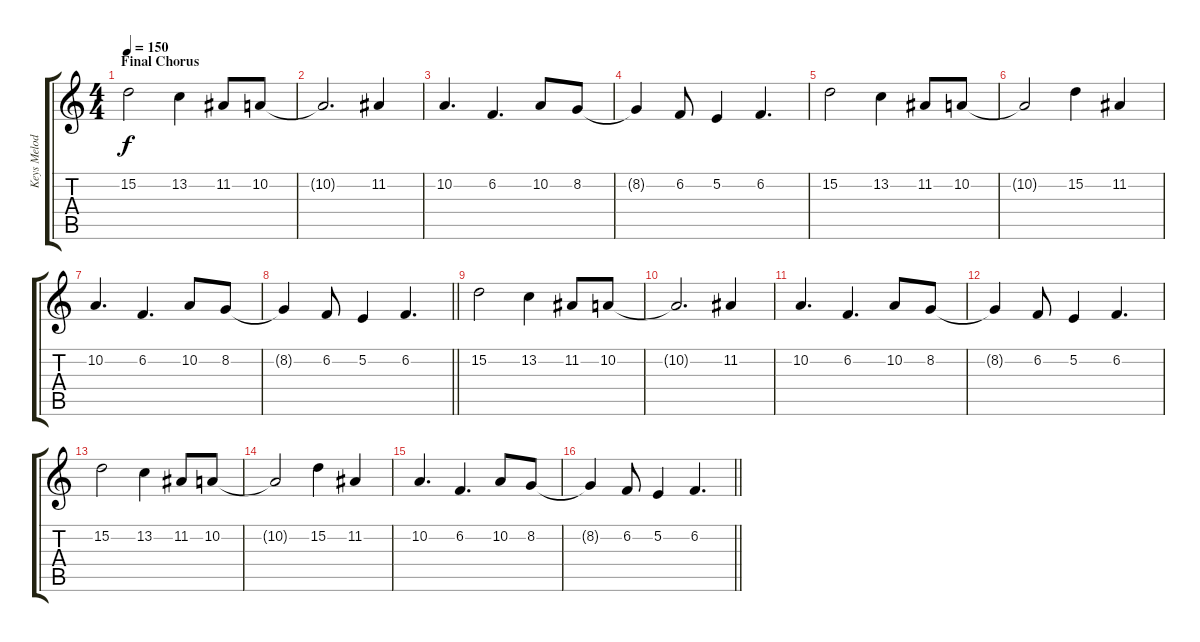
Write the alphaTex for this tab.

\track ("Keys Melody" "Keys Melod") {instrument lead2sawtooth}
\staff {score tabs}
\tuning (E4 B3 G3 D3 A2 D2) {hide}
\ts (4 4)
\section ("" "Final Chorus")
\tempo 150
\clef g2
\ks c
15.2.2{dy f} 13.2.4 11.2.8 10.2.8 |
10.2{t}.2{d} 11.2.4 |
10.2.4{d} 6.2.4{d} 10.2.8 8.2.8 |
8.2{t}.4 6.2.8 5.2.4 6.2.4{d} |
15.2.2 13.2.4 11.2.8 10.2.8 |
10.2{t}.2 15.2.4 11.2.4 |
10.2.4{d} 6.2.4{d} 10.2.8 8.2.8 |
\barLineRight lightlight
8.2{t}.4 6.2.8 5.2.4 6.2.4{d} |
15.2.2 13.2.4 11.2.8 10.2.8 |
10.2{t}.2{d} 11.2.4 |
10.2.4{d} 6.2.4{d} 10.2.8 8.2.8 |
8.2{t}.4 6.2.8 5.2.4 6.2.4{d} |
15.2.2 13.2.4 11.2.8 10.2.8 |
10.2{t}.2 15.2.4 11.2.4 |
10.2.4{d} 6.2.4{d} 10.2.8 8.2.8 |
\barLineRight lightlight
8.2{t}.4 6.2.8 5.2.4 6.2.4{d}
